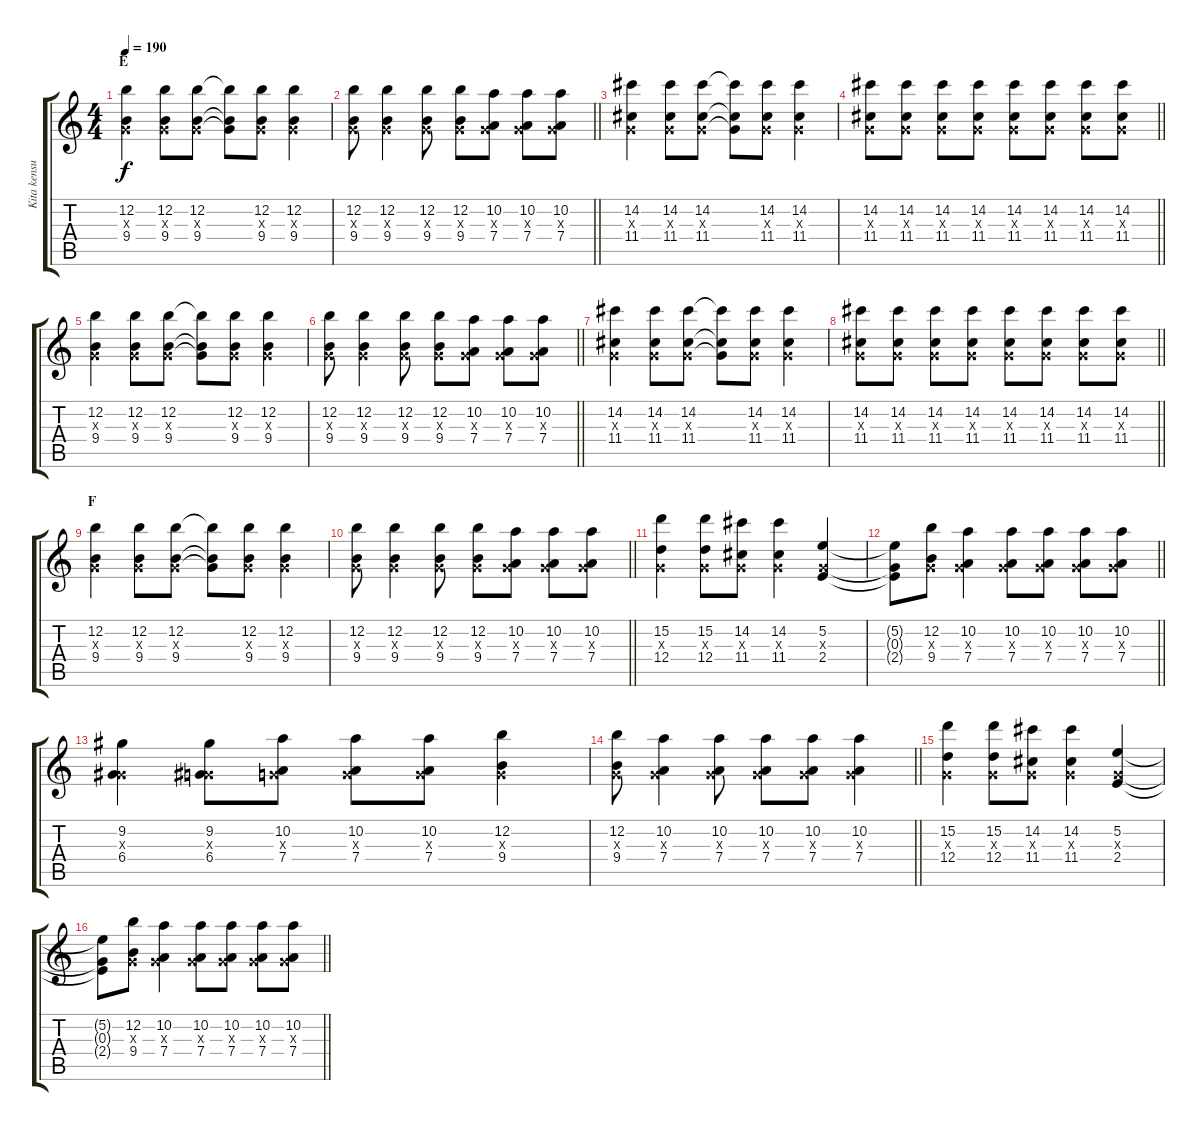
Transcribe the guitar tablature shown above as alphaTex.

\track ("Kita kensuke" "Kita kensu") {instrument distortionguitar}
\staff {score tabs}
\tuning (E4 B3 G3 D3 A2 E2) {hide}
\ts (4 4)
\section ("" "E")
\tempo 190
\clef g2
\ks c
(12.2 0.3{x} 9.4).4{dy f} (12.2 0.3{x} 9.4).8 (12.2 0.3{x} 9.4).8 (12.2{t} 0.3{t} 9.4{t}).8 (12.2 0.3{x} 9.4).8 (12.2 0.3{x} 9.4).4 |
\barLineRight lightlight
(12.2 0.3{x} 9.4).8 (12.2 0.3{x} 9.4).4 (12.2 0.3{x} 9.4).8 (12.2 0.3{x} 9.4).8 (10.2 0.3{x} 7.4).8 (10.2 0.3{x} 7.4).8 (10.2 0.3{x} 7.4).8 |
(14.2 0.3{x} 11.4).4 (14.2 0.3{x} 11.4).8 (14.2 0.3{x} 11.4).8 (14.2{t} 0.3{t} 11.4{t}).8 (14.2 0.3{x} 11.4).8 (14.2 0.3{x} 11.4).4 |
\barLineRight lightlight
(14.2 0.3{x} 11.4).8 (14.2 0.3{x} 11.4).8 (14.2 0.3{x} 11.4).8 (14.2 0.3{x} 11.4).8 (14.2 0.3{x} 11.4).8 (14.2 0.3{x} 11.4).8 (14.2 0.3{x} 11.4).8 (14.2 0.3{x} 11.4).8 |
(12.2 0.3{x} 9.4).4 (12.2 0.3{x} 9.4).8 (12.2 0.3{x} 9.4).8 (12.2{t} 0.3{t} 9.4{t}).8 (12.2 0.3{x} 9.4).8 (12.2 0.3{x} 9.4).4 |
\barLineRight lightlight
(12.2 0.3{x} 9.4).8 (12.2 0.3{x} 9.4).4 (12.2 0.3{x} 9.4).8 (12.2 0.3{x} 9.4).8 (10.2 0.3{x} 7.4).8 (10.2 0.3{x} 7.4).8 (10.2 0.3{x} 7.4).8 |
(14.2 0.3{x} 11.4).4 (14.2 0.3{x} 11.4).8 (14.2 0.3{x} 11.4).8 (14.2{t} 0.3{t} 11.4{t}).8 (14.2 0.3{x} 11.4).8 (14.2 0.3{x} 11.4).4 |
\barLineRight lightlight
(14.2 0.3{x} 11.4).8 (14.2 0.3{x} 11.4).8 (14.2 0.3{x} 11.4).8 (14.2 0.3{x} 11.4).8 (14.2 0.3{x} 11.4).8 (14.2 0.3{x} 11.4).8 (14.2 0.3{x} 11.4).8 (14.2 0.3{x} 11.4).8 |
\section ("" "F")
(12.2 0.3{x} 9.4).4 (12.2 0.3{x} 9.4).8 (12.2 0.3{x} 9.4).8 (12.2{t} 0.3{t} 9.4{t}).8 (12.2 0.3{x} 9.4).8 (12.2 0.3{x} 9.4).4 |
\barLineRight lightlight
(12.2 0.3{x} 9.4).8 (12.2 0.3{x} 9.4).4 (12.2 0.3{x} 9.4).8 (12.2 0.3{x} 9.4).8 (10.2 0.3{x} 7.4).8 (10.2 0.3{x} 7.4).8 (10.2 0.3{x} 7.4).8 |
(15.2 0.3{x} 12.4).4 (15.2 0.3{x} 12.4).8 (14.2 0.3{x} 11.4).8 (14.2 0.3{x} 11.4).4 (5.2 0.3{x} 2.4).4 |
\barLineRight lightlight
(5.2{t} 0.3{t} 2.4{t}).8 (12.2 0.3{x} 9.4).8 (10.2 0.3{x} 7.4).4 (10.2 0.3{x} 7.4).8 (10.2 0.3{x} 7.4).8 (10.2 0.3{x} 7.4).8 (10.2 0.3{x} 7.4).8 |
(9.2 0.3{x} 6.4).4 (9.2 0.3{x} 6.4).8 (10.2 0.3{x} 7.4).8 (10.2 0.3{x} 7.4).8 (10.2 0.3{x} 7.4).8 (12.2 0.3{x} 9.4).4 |
\barLineRight lightlight
(12.2 0.3{x} 9.4).8 (10.2 0.3{x} 7.4).4 (10.2 0.3{x} 7.4).8 (10.2 0.3{x} 7.4).8 (10.2 0.3{x} 7.4).8 (10.2 0.3{x} 7.4).4 |
(15.2 0.3{x} 12.4).4 (15.2 0.3{x} 12.4).8 (14.2 0.3{x} 11.4).8 (14.2 0.3{x} 11.4).4 (5.2 0.3{x} 2.4).4 |
\barLineRight lightlight
(5.2{t} 0.3{t} 2.4{t}).8 (12.2 0.3{x} 9.4).8 (10.2 0.3{x} 7.4).4 (10.2 0.3{x} 7.4).8 (10.2 0.3{x} 7.4).8 (10.2 0.3{x} 7.4).8 (10.2 0.3{x} 7.4).8
